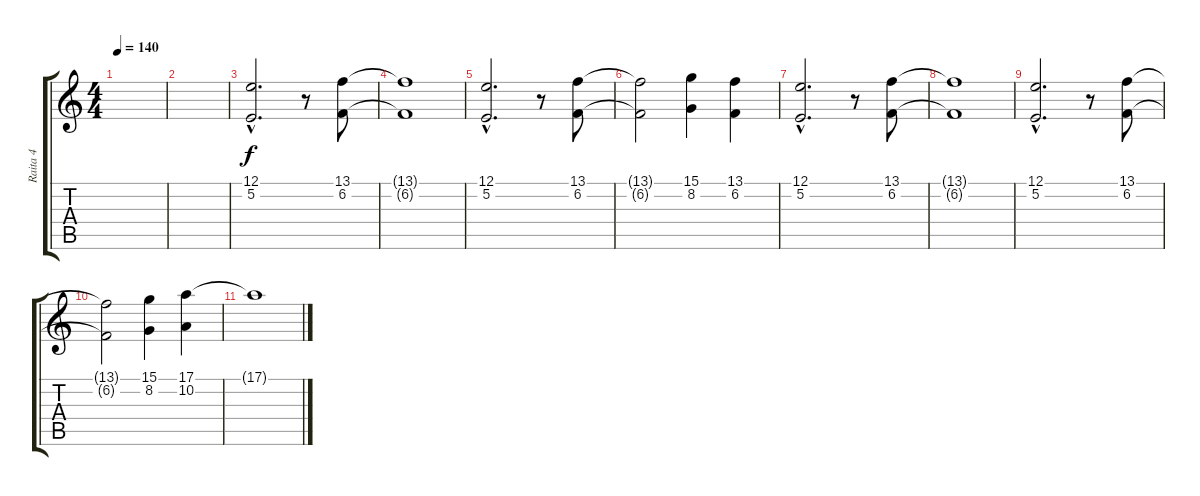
\track ("Raita 4" "Raita 4") {instrument stringensemble1}
\staff {score tabs}
\tuning (E4 B3 G3 D3 A2 E2) {hide}
\ts (4 4)
\tempo 140
\clef g2
\ks c
|
|
(12.1{hac} 5.2{hac}).2{d} r.8 (13.1 6.2).8 |
(13.1{t} 6.2{t}).1 |
(12.1{hac} 5.2{hac}).2{d} r.8 (13.1 6.2).8 |
(13.1{t} 6.2{t}).2 (15.1 8.2).4 (13.1 6.2).4 |
(12.1{hac} 5.2{hac}).2{d} r.8 (13.1 6.2).8 |
(13.1{t} 6.2{t}).1 |
(12.1{hac} 5.2{hac}).2{d} r.8 (13.1 6.2).8 |
(13.1{t} 6.2{t}).2 (15.1 8.2).4 (17.1 10.2).4 |
17.1{t}.1
